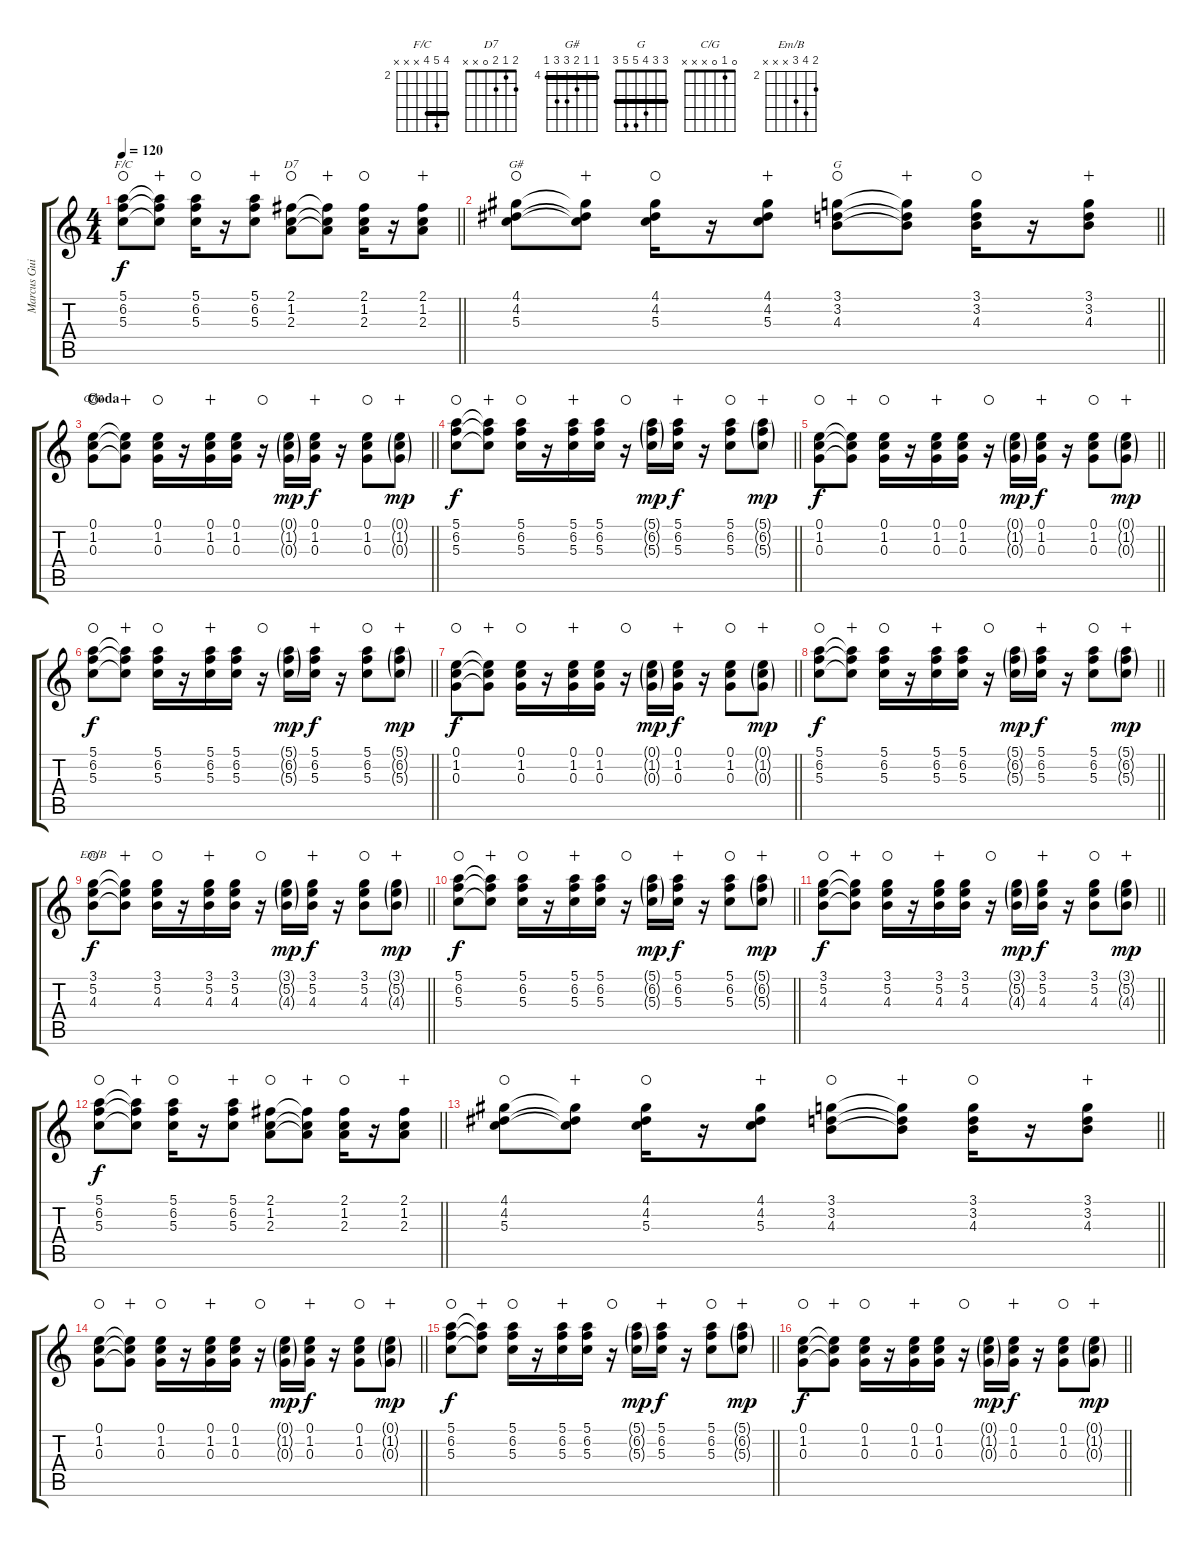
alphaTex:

\track ("Marcus Guitar" "Marcus Gui") {instrument overdrivenguitar}
\staff {score tabs}
\tuning (E4 B3 G3 D3 A2 E2) {hide}
\chord ("F/C" 5 6 5 x x x) {firstfret 2 barre 5}
\chord ("D7" 2 1 2 0 x x)
\chord ("G#" 4 4 5 6 6 4) {firstfret 4 barre 4}
\chord ("G" 3 3 4 5 5 3) {barre 3}
\chord ("C/G" 0 1 0 x x x)
\chord ("Em/B" 3 5 4 x x x) {firstfret 2}
\ts (4 4)
\tempo 120
\clef g2
\barLineRight lightlight
\ks c
(5.1 6.2 5.3).8{ch "F/C" dy f waho} (5.1{t} 6.2{t} 5.3{t}).8{wahc} (5.1 6.2 5.3).16{waho} r.16 (5.1 6.2 5.3).8{wahc} (2.1 1.2 2.3).8{ch "D7" waho} (2.1{t} 1.2{t} 2.3{t}).8{wahc} (2.1 1.2 2.3).16{waho} r.16 (2.1 1.2 2.3).8{wahc} |
\barLineRight lightlight
(4.1 4.2 5.3).8{ch "G#" waho} (4.1{t} 4.2{t} 5.3{t}).8{wahc} (4.1 4.2 5.3).16{waho} r.16 (4.1 4.2 5.3).8{wahc} (3.1 3.2 4.3).8{ch "G" waho} (3.1{t} 3.2{t} 4.3{t}).8{wahc} (3.1 3.2 4.3).16{waho} r.16 (3.1 3.2 4.3).8{wahc} |
\section ("" "Coda")
\barLineRight lightlight
(0.1 1.2 0.3).8{ch "C/G" waho} (0.1{t} 1.2{t} 0.3{t}).8{wahc} (0.1 1.2 0.3).16{waho} r.16 (0.1 1.2 0.3).16{wahc} (0.1 1.2 0.3).16 r.16{waho} (0.1{g} 1.2{g} 0.3{g}).16{dy mp} (0.1 1.2 0.3).16{dy f wahc} r.16 (0.1 1.2 0.3).8{waho} (0.1{g} 1.2{g} 0.3{g}).8{dy mp wahc} |
\barLineRight lightlight
(5.1 6.2 5.3).8{dy f waho} (5.1{t} 6.2{t} 5.3{t}).8{wahc} (5.1 6.2 5.3).16{waho} r.16 (5.1 6.2 5.3).16{wahc} (5.1 6.2 5.3).16 r.16{waho} (5.1{g} 6.2{g} 5.3{g}).16{dy mp} (5.1 6.2 5.3).16{dy f wahc} r.16 (5.1 6.2 5.3).8{waho} (5.1{g} 6.2{g} 5.3{g}).8{dy mp wahc} |
\barLineRight lightlight
(0.1 1.2 0.3).8{dy f waho} (0.1{t} 1.2{t} 0.3{t}).8{wahc} (0.1 1.2 0.3).16{waho} r.16 (0.1 1.2 0.3).16{wahc} (0.1 1.2 0.3).16 r.16{waho} (0.1{g} 1.2{g} 0.3{g}).16{dy mp} (0.1 1.2 0.3).16{dy f wahc} r.16 (0.1 1.2 0.3).8{waho} (0.1{g} 1.2{g} 0.3{g}).8{dy mp wahc} |
\barLineRight lightlight
(5.1 6.2 5.3).8{dy f waho} (5.1{t} 6.2{t} 5.3{t}).8{wahc} (5.1 6.2 5.3).16{waho} r.16 (5.1 6.2 5.3).16{wahc} (5.1 6.2 5.3).16 r.16{waho} (5.1{g} 6.2{g} 5.3{g}).16{dy mp} (5.1 6.2 5.3).16{dy f wahc} r.16 (5.1 6.2 5.3).8{waho} (5.1{g} 6.2{g} 5.3{g}).8{dy mp wahc} |
\barLineRight lightlight
(0.1 1.2 0.3).8{dy f waho} (0.1{t} 1.2{t} 0.3{t}).8{wahc} (0.1 1.2 0.3).16{waho} r.16 (0.1 1.2 0.3).16{wahc} (0.1 1.2 0.3).16 r.16{waho} (0.1{g} 1.2{g} 0.3{g}).16{dy mp} (0.1 1.2 0.3).16{dy f wahc} r.16 (0.1 1.2 0.3).8{waho} (0.1{g} 1.2{g} 0.3{g}).8{dy mp wahc} |
\barLineRight lightlight
(5.1 6.2 5.3).8{dy f waho} (5.1{t} 6.2{t} 5.3{t}).8{wahc} (5.1 6.2 5.3).16{waho} r.16 (5.1 6.2 5.3).16{wahc} (5.1 6.2 5.3).16 r.16{waho} (5.1{g} 6.2{g} 5.3{g}).16{dy mp} (5.1 6.2 5.3).16{dy f wahc} r.16 (5.1 6.2 5.3).8{waho} (5.1{g} 6.2{g} 5.3{g}).8{dy mp wahc} |
\barLineRight lightlight
(3.1 5.2 4.3).8{ch "Em/B" dy f waho} (3.1{t} 5.2{t} 4.3{t}).8{wahc} (3.1 5.2 4.3).16{waho} r.16 (3.1 5.2 4.3).16{wahc} (3.1 5.2 4.3).16 r.16{waho} (3.1{g} 5.2{g} 4.3{g}).16{dy mp} (3.1 5.2 4.3).16{dy f wahc} r.16 (3.1 5.2 4.3).8{waho} (3.1{g} 5.2{g} 4.3{g}).8{dy mp wahc} |
\barLineRight lightlight
(5.1 6.2 5.3).8{dy f waho} (5.1{t} 6.2{t} 5.3{t}).8{wahc} (5.1 6.2 5.3).16{waho} r.16 (5.1 6.2 5.3).16{wahc} (5.1 6.2 5.3).16 r.16{waho} (5.1{g} 6.2{g} 5.3{g}).16{dy mp} (5.1 6.2 5.3).16{dy f wahc} r.16 (5.1 6.2 5.3).8{waho} (5.1{g} 6.2{g} 5.3{g}).8{dy mp wahc} |
\barLineRight lightlight
(3.1 5.2 4.3).8{dy f waho} (3.1{t} 5.2{t} 4.3{t}).8{wahc} (3.1 5.2 4.3).16{waho} r.16 (3.1 5.2 4.3).16{wahc} (3.1 5.2 4.3).16 r.16{waho} (3.1{g} 5.2{g} 4.3{g}).16{dy mp} (3.1 5.2 4.3).16{dy f wahc} r.16 (3.1 5.2 4.3).8{waho} (3.1{g} 5.2{g} 4.3{g}).8{dy mp wahc} |
\barLineRight lightlight
(5.1 6.2 5.3).8{dy f waho} (5.1{t} 6.2{t} 5.3{t}).8{wahc} (5.1 6.2 5.3).16{waho} r.16 (5.1 6.2 5.3).8{wahc} (2.1 1.2 2.3).8{waho} (2.1{t} 1.2{t} 2.3{t}).8{wahc} (2.1 1.2 2.3).16{waho} r.16 (2.1 1.2 2.3).8{wahc} |
\barLineRight lightlight
(4.1 4.2 5.3).8{waho} (4.1{t} 4.2{t} 5.3{t}).8{wahc} (4.1 4.2 5.3).16{waho} r.16 (4.1 4.2 5.3).8{wahc} (3.1 3.2 4.3).8{waho} (3.1{t} 3.2{t} 4.3{t}).8{wahc} (3.1 3.2 4.3).16{waho} r.16 (3.1 3.2 4.3).8{wahc} |
\barLineRight lightlight
(0.1 1.2 0.3).8{waho} (0.1{t} 1.2{t} 0.3{t}).8{wahc} (0.1 1.2 0.3).16{waho} r.16 (0.1 1.2 0.3).16{wahc} (0.1 1.2 0.3).16 r.16{waho} (0.1{g} 1.2{g} 0.3{g}).16{dy mp} (0.1 1.2 0.3).16{dy f wahc} r.16 (0.1 1.2 0.3).8{waho} (0.1{g} 1.2{g} 0.3{g}).8{dy mp wahc} |
\barLineRight lightlight
(5.1 6.2 5.3).8{dy f waho} (5.1{t} 6.2{t} 5.3{t}).8{wahc} (5.1 6.2 5.3).16{waho} r.16 (5.1 6.2 5.3).16{wahc} (5.1 6.2 5.3).16 r.16{waho} (5.1{g} 6.2{g} 5.3{g}).16{dy mp} (5.1 6.2 5.3).16{dy f wahc} r.16 (5.1 6.2 5.3).8{waho} (5.1{g} 6.2{g} 5.3{g}).8{dy mp wahc} |
\barLineRight lightlight
(0.1 1.2 0.3).8{dy f waho} (0.1{t} 1.2{t} 0.3{t}).8{wahc} (0.1 1.2 0.3).16{waho} r.16 (0.1 1.2 0.3).16{wahc} (0.1 1.2 0.3).16 r.16{waho} (0.1{g} 1.2{g} 0.3{g}).16{dy mp} (0.1 1.2 0.3).16{dy f wahc} r.16 (0.1 1.2 0.3).8{waho} (0.1{g} 1.2{g} 0.3{g}).8{dy mp wahc}
